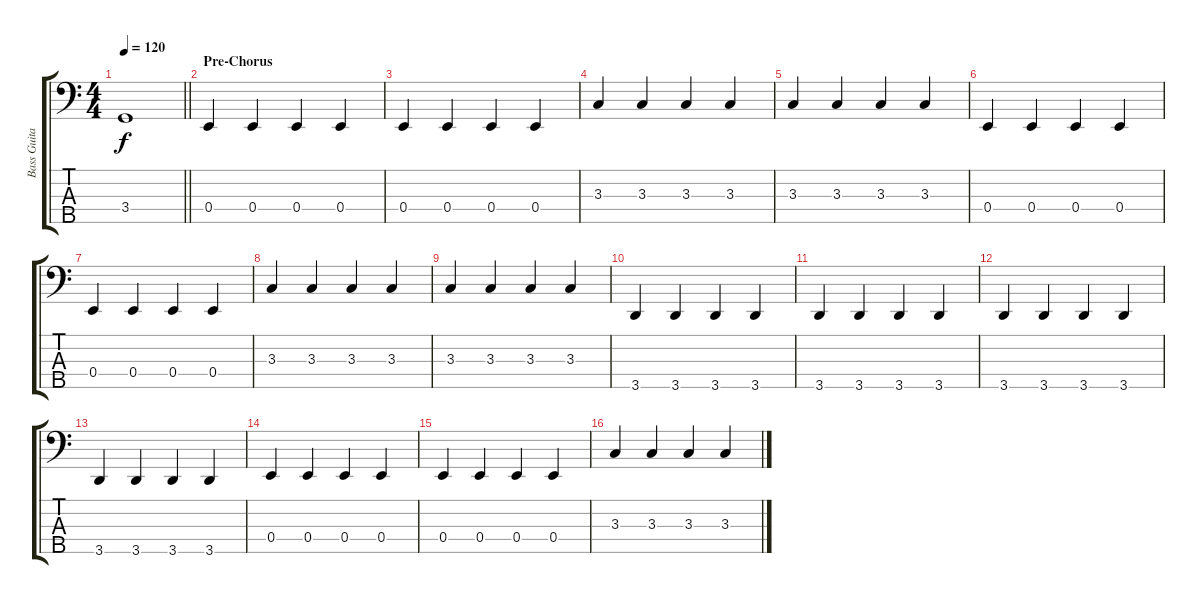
\track ("Bass Guitar" "Bass Guita") {instrument electricbasspick}
\staff {score tabs}
\tuning (G2 D2 A1 E1 B0) {hide}
\ts (4 4)
\tempo 120
\clef f4
\barLineRight lightlight
\ks c
3.4.1{dy f} |
\section ("" "Pre-Chorus")
0.4.4 0.4.4 0.4.4 0.4.4 |
0.4.4 0.4.4 0.4.4 0.4.4 |
3.3.4 3.3.4 3.3.4 3.3.4 |
3.3.4 3.3.4 3.3.4 3.3.4 |
0.4.4 0.4.4 0.4.4 0.4.4 |
0.4.4 0.4.4 0.4.4 0.4.4 |
3.3.4 3.3.4 3.3.4 3.3.4 |
3.3.4 3.3.4 3.3.4 3.3.4 |
3.5.4 3.5.4 3.5.4 3.5.4 |
3.5.4 3.5.4 3.5.4 3.5.4 |
3.5.4 3.5.4 3.5.4 3.5.4 |
3.5.4 3.5.4 3.5.4 3.5.4 |
0.4.4 0.4.4 0.4.4 0.4.4 |
0.4.4 0.4.4 0.4.4 0.4.4 |
3.3.4 3.3.4 3.3.4 3.3.4
